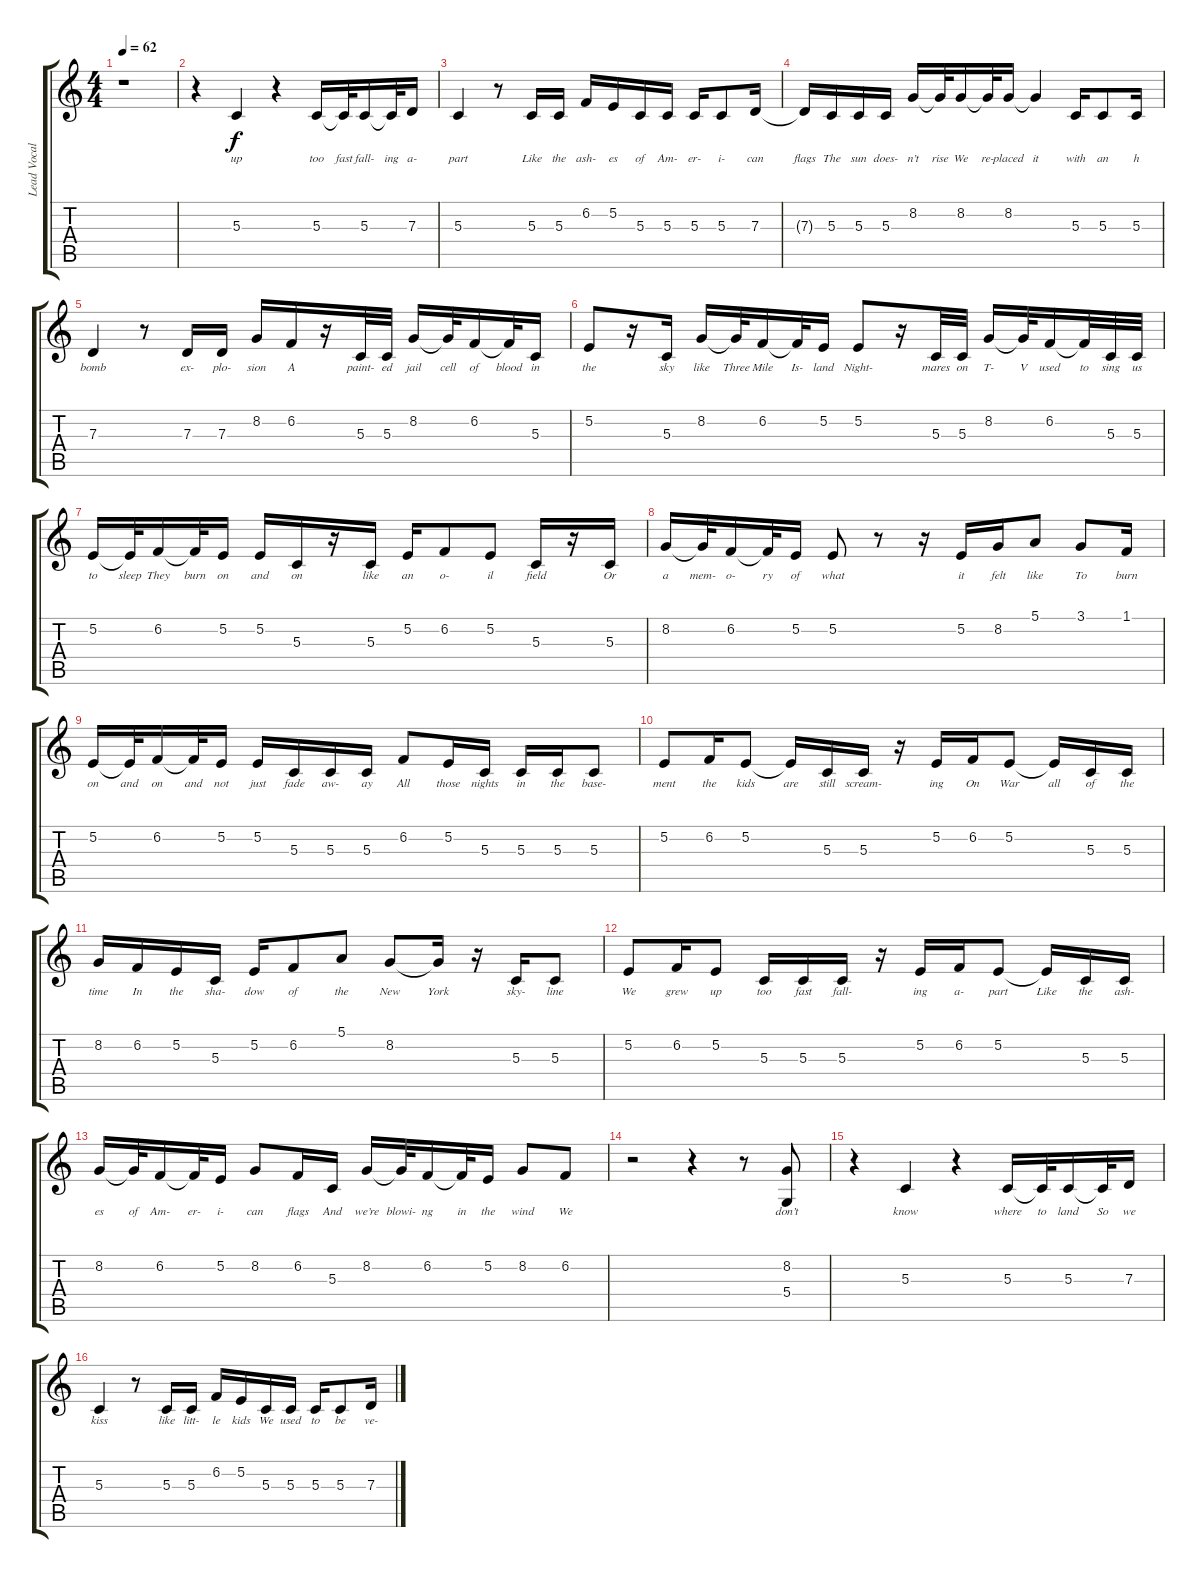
\track ("Lead Vocals" "Lead Vocal") {instrument lead6voice}
\staff {score tabs}
\tuning (E4 B3 G3 D3 A2 E2) {hide}
\ts (4 4)
\tempo 62
\clef g2
\ks c
r.1{dy f} |
r.4 5.3.4{lyrics (0 "up") lyrics (1 "") lyrics (2 "") lyrics (3 "") lyrics (4 "")} r.4 5.3.16{lyrics (0 "too") lyrics (1 "") lyrics (2 "") lyrics (3 "") lyrics (4 "")} 5.3{t}.32{lyrics (0 "fast") lyrics (1 "") lyrics (2 "") lyrics (3 "") lyrics (4 "")} 5.3.16{lyrics (0 "fall-") lyrics (1 "") lyrics (2 "") lyrics (3 "") lyrics (4 "")} 5.3{t}.32{lyrics (0 "ing") lyrics (1 "") lyrics (2 "") lyrics (3 "") lyrics (4 "")} 7.3.16{lyrics (0 "a-") lyrics (1 "") lyrics (2 "") lyrics (3 "") lyrics (4 "")} |
5.3.4{lyrics (0 "part") lyrics (1 "") lyrics (2 "") lyrics (3 "") lyrics (4 "")} r.8 5.3.16{lyrics (0 "Like") lyrics (1 "") lyrics (2 "") lyrics (3 "") lyrics (4 "")} 5.3.16{lyrics (0 "the") lyrics (1 "") lyrics (2 "") lyrics (3 "") lyrics (4 "")} 6.2.16{lyrics (0 "ash-") lyrics (1 "") lyrics (2 "") lyrics (3 "") lyrics (4 "")} 5.2.16{lyrics (0 "es") lyrics (1 "") lyrics (2 "") lyrics (3 "") lyrics (4 "")} 5.3.16{lyrics (0 "of") lyrics (1 "") lyrics (2 "") lyrics (3 "") lyrics (4 "")} 5.3.16{lyrics (0 "Am-") lyrics (1 "") lyrics (2 "") lyrics (3 "") lyrics (4 "")} 5.3.16{lyrics (0 "er-") lyrics (1 "") lyrics (2 "") lyrics (3 "") lyrics (4 "")} 5.3.8{lyrics (0 "i-") lyrics (1 "") lyrics (2 "") lyrics (3 "") lyrics (4 "")} 7.3.16{lyrics (0 "can") lyrics (1 "") lyrics (2 "") lyrics (3 "") lyrics (4 "")} |
7.3{t}.16{lyrics (0 "flags") lyrics (1 "") lyrics (2 "") lyrics (3 "") lyrics (4 "")} 5.3.16{lyrics (0 "The") lyrics (1 "") lyrics (2 "") lyrics (3 "") lyrics (4 "")} 5.3.16{lyrics (0 "sun") lyrics (1 "") lyrics (2 "") lyrics (3 "") lyrics (4 "")} 5.3.16{lyrics (0 "does-") lyrics (1 "") lyrics (2 "") lyrics (3 "") lyrics (4 "")} 8.2.16{lyrics (0 "n’t") lyrics (1 "") lyrics (2 "") lyrics (3 "") lyrics (4 "")} 8.2{t}.32{lyrics (0 "rise") lyrics (1 "") lyrics (2 "") lyrics (3 "") lyrics (4 "")} 8.2.16{lyrics (0 "We") lyrics (1 "") lyrics (2 "") lyrics (3 "") lyrics (4 "")} 8.2{t}.32{lyrics (0 "re-") lyrics (1 "") lyrics (2 "") lyrics (3 "") lyrics (4 "")} 8.2.16{lyrics (0 "placed") lyrics (1 "") lyrics (2 "") lyrics (3 "") lyrics (4 "")} 8.2{t}.4{lyrics (0 "it") lyrics (1 "") lyrics (2 "") lyrics (3 "") lyrics (4 "")} 5.3.16{lyrics (0 "with") lyrics (1 "") lyrics (2 "") lyrics (3 "") lyrics (4 "")} 5.3.8{lyrics (0 "an") lyrics (1 "") lyrics (2 "") lyrics (3 "") lyrics (4 "")} 5.3.16{lyrics (0 "h") lyrics (1 "") lyrics (2 "") lyrics (3 "") lyrics (4 "")} |
7.3.4{lyrics (0 "bomb") lyrics (1 "") lyrics (2 "") lyrics (3 "") lyrics (4 "")} r.8 7.3.16{lyrics (0 "ex-") lyrics (1 "") lyrics (2 "") lyrics (3 "") lyrics (4 "")} 7.3.16{lyrics (0 "plo-") lyrics (1 "") lyrics (2 "") lyrics (3 "") lyrics (4 "")} 8.2.16{lyrics (0 "sion") lyrics (1 "") lyrics (2 "") lyrics (3 "") lyrics (4 "")} 6.2.16{lyrics (0 "A") lyrics (1 "") lyrics (2 "") lyrics (3 "") lyrics (4 "")} r.16 5.3.32{lyrics (0 "paint-") lyrics (1 "") lyrics (2 "") lyrics (3 "") lyrics (4 "")} 5.3.32{lyrics (0 "ed") lyrics (1 "") lyrics (2 "") lyrics (3 "") lyrics (4 "")} 8.2.16{lyrics (0 "jail") lyrics (1 "") lyrics (2 "") lyrics (3 "") lyrics (4 "")} 8.2{t}.32{lyrics (0 "cell") lyrics (1 "") lyrics (2 "") lyrics (3 "") lyrics (4 "")} 6.2.16{lyrics (0 "of") lyrics (1 "") lyrics (2 "") lyrics (3 "") lyrics (4 "")} 6.2{t}.32{lyrics (0 "blood") lyrics (1 "") lyrics (2 "") lyrics (3 "") lyrics (4 "")} 5.3.16{lyrics (0 "in") lyrics (1 "") lyrics (2 "") lyrics (3 "") lyrics (4 "")} |
5.2.8{lyrics (0 "the") lyrics (1 "") lyrics (2 "") lyrics (3 "") lyrics (4 "")} r.16 5.3.16{lyrics (0 "sky") lyrics (1 "") lyrics (2 "") lyrics (3 "") lyrics (4 "")} 8.2.16{lyrics (0 "like") lyrics (1 "") lyrics (2 "") lyrics (3 "") lyrics (4 "")} 8.2{t}.32{lyrics (0 "Three") lyrics (1 "") lyrics (2 "") lyrics (3 "") lyrics (4 "")} 6.2.16{lyrics (0 "Mile") lyrics (1 "") lyrics (2 "") lyrics (3 "") lyrics (4 "")} 6.2{t}.32{lyrics (0 "Is-") lyrics (1 "") lyrics (2 "") lyrics (3 "") lyrics (4 "")} 5.2.16{lyrics (0 "land") lyrics (1 "") lyrics (2 "") lyrics (3 "") lyrics (4 "")} 5.2.8{lyrics (0 "Night-") lyrics (1 "") lyrics (2 "") lyrics (3 "") lyrics (4 "")} r.16 5.3.32{lyrics (0 "mares") lyrics (1 "") lyrics (2 "") lyrics (3 "") lyrics (4 "")} 5.3.32{lyrics (0 "on") lyrics (1 "") lyrics (2 "") lyrics (3 "") lyrics (4 "")} 8.2.16{lyrics (0 "T-") lyrics (1 "") lyrics (2 "") lyrics (3 "") lyrics (4 "")} 8.2{t}.32{lyrics (0 "V") lyrics (1 "") lyrics (2 "") lyrics (3 "") lyrics (4 "")} 6.2.16{lyrics (0 "used") lyrics (1 "") lyrics (2 "") lyrics (3 "") lyrics (4 "")} 6.2{t}.32{lyrics (0 "to") lyrics (1 "") lyrics (2 "") lyrics (3 "") lyrics (4 "")} 5.3.32{lyrics (0 "sing") lyrics (1 "") lyrics (2 "") lyrics (3 "") lyrics (4 "")} 5.3.32{lyrics (0 "us") lyrics (1 "") lyrics (2 "") lyrics (3 "") lyrics (4 "")} |
5.2.16{lyrics (0 "to") lyrics (1 "") lyrics (2 "") lyrics (3 "") lyrics (4 "")} 5.2{t}.32{lyrics (0 "sleep") lyrics (1 "") lyrics (2 "") lyrics (3 "") lyrics (4 "")} 6.2.16{lyrics (0 "They") lyrics (1 "") lyrics (2 "") lyrics (3 "") lyrics (4 "")} 6.2{t}.32{lyrics (0 "burn") lyrics (1 "") lyrics (2 "") lyrics (3 "") lyrics (4 "")} 5.2.16{lyrics (0 "on") lyrics (1 "") lyrics (2 "") lyrics (3 "") lyrics (4 "")} 5.2.16{lyrics (0 "and") lyrics (1 "") lyrics (2 "") lyrics (3 "") lyrics (4 "")} 5.3.16{lyrics (0 "on") lyrics (1 "") lyrics (2 "") lyrics (3 "") lyrics (4 "")} r.16 5.3.16{lyrics (0 "like") lyrics (1 "") lyrics (2 "") lyrics (3 "") lyrics (4 "")} 5.2.16{lyrics (0 "an") lyrics (1 "") lyrics (2 "") lyrics (3 "") lyrics (4 "")} 6.2.8{lyrics (0 "o-") lyrics (1 "") lyrics (2 "") lyrics (3 "") lyrics (4 "")} 5.2.8{lyrics (0 "il") lyrics (1 "") lyrics (2 "") lyrics (3 "") lyrics (4 "")} 5.3.16{lyrics (0 "field") lyrics (1 "") lyrics (2 "") lyrics (3 "") lyrics (4 "")} r.16 5.3.16{lyrics (0 "Or") lyrics (1 "") lyrics (2 "") lyrics (3 "") lyrics (4 "")} |
8.2.16{lyrics (0 "a") lyrics (1 "") lyrics (2 "") lyrics (3 "") lyrics (4 "")} 8.2{t}.32{lyrics (0 "mem-") lyrics (1 "") lyrics (2 "") lyrics (3 "") lyrics (4 "")} 6.2.16{lyrics (0 "o-") lyrics (1 "") lyrics (2 "") lyrics (3 "") lyrics (4 "")} 6.2{t}.32{lyrics (0 "ry") lyrics (1 "") lyrics (2 "") lyrics (3 "") lyrics (4 "")} 5.2.16{lyrics (0 "of") lyrics (1 "") lyrics (2 "") lyrics (3 "") lyrics (4 "")} 5.2.8{lyrics (0 "what") lyrics (1 "") lyrics (2 "") lyrics (3 "") lyrics (4 "")} r.8 r.16 5.2.16{lyrics (0 "it") lyrics (1 "") lyrics (2 "") lyrics (3 "") lyrics (4 "")} 8.2.16{lyrics (0 "felt") lyrics (1 "") lyrics (2 "") lyrics (3 "") lyrics (4 "")} 5.1.8{lyrics (0 "like") lyrics (1 "") lyrics (2 "") lyrics (3 "") lyrics (4 "")} 3.1.8{lyrics (0 "To") lyrics (1 "") lyrics (2 "") lyrics (3 "") lyrics (4 "")} 1.1.16{lyrics (0 "burn") lyrics (1 "") lyrics (2 "") lyrics (3 "") lyrics (4 "")} |
5.2.16{lyrics (0 "on") lyrics (1 "") lyrics (2 "") lyrics (3 "") lyrics (4 "")} 5.2{t}.32{lyrics (0 "and") lyrics (1 "") lyrics (2 "") lyrics (3 "") lyrics (4 "")} 6.2.16{lyrics (0 "on") lyrics (1 "") lyrics (2 "") lyrics (3 "") lyrics (4 "")} 6.2{t}.32{lyrics (0 "and") lyrics (1 "") lyrics (2 "") lyrics (3 "") lyrics (4 "")} 5.2.16{lyrics (0 "not") lyrics (1 "") lyrics (2 "") lyrics (3 "") lyrics (4 "")} 5.2.16{lyrics (0 "just") lyrics (1 "") lyrics (2 "") lyrics (3 "") lyrics (4 "")} 5.3.16{lyrics (0 "fade") lyrics (1 "") lyrics (2 "") lyrics (3 "") lyrics (4 "")} 5.3.16{lyrics (0 "aw-") lyrics (1 "") lyrics (2 "") lyrics (3 "") lyrics (4 "")} 5.3.16{lyrics (0 "ay") lyrics (1 "") lyrics (2 "") lyrics (3 "") lyrics (4 "")} 6.2.8{lyrics (0 "All") lyrics (1 "") lyrics (2 "") lyrics (3 "") lyrics (4 "")} 5.2.16{lyrics (0 "those") lyrics (1 "") lyrics (2 "") lyrics (3 "") lyrics (4 "")} 5.3.16{lyrics (0 "nights") lyrics (1 "") lyrics (2 "") lyrics (3 "") lyrics (4 "")} 5.3.16{lyrics (0 "in") lyrics (1 "") lyrics (2 "") lyrics (3 "") lyrics (4 "")} 5.3.16{lyrics (0 "the") lyrics (1 "") lyrics (2 "") lyrics (3 "") lyrics (4 "")} 5.3.8{lyrics (0 "base-") lyrics (1 "") lyrics (2 "") lyrics (3 "") lyrics (4 "")} |
5.2.8{lyrics (0 "ment") lyrics (1 "") lyrics (2 "") lyrics (3 "") lyrics (4 "")} 6.2.16{lyrics (0 "the") lyrics (1 "") lyrics (2 "") lyrics (3 "") lyrics (4 "")} 5.2.8{lyrics (0 "kids") lyrics (1 "") lyrics (2 "") lyrics (3 "") lyrics (4 "")} 5.2{t}.16{lyrics (0 "are") lyrics (1 "") lyrics (2 "") lyrics (3 "") lyrics (4 "")} 5.3.16{lyrics (0 "still") lyrics (1 "") lyrics (2 "") lyrics (3 "") lyrics (4 "")} 5.3.16{lyrics (0 "scream-") lyrics (1 "") lyrics (2 "") lyrics (3 "") lyrics (4 "")} r.16 5.2.16{lyrics (0 "ing") lyrics (1 "") lyrics (2 "") lyrics (3 "") lyrics (4 "")} 6.2.16{lyrics (0 "On") lyrics (1 "") lyrics (2 "") lyrics (3 "") lyrics (4 "")} 5.2.8{lyrics (0 "War") lyrics (1 "") lyrics (2 "") lyrics (3 "") lyrics (4 "")} 5.2{t}.16{lyrics (0 "all") lyrics (1 "") lyrics (2 "") lyrics (3 "") lyrics (4 "")} 5.3.16{lyrics (0 "of") lyrics (1 "") lyrics (2 "") lyrics (3 "") lyrics (4 "")} 5.3.16{lyrics (0 "the") lyrics (1 "") lyrics (2 "") lyrics (3 "") lyrics (4 "")} |
8.2.16{lyrics (0 "time") lyrics (1 "") lyrics (2 "") lyrics (3 "") lyrics (4 "")} 6.2.16{lyrics (0 "In") lyrics (1 "") lyrics (2 "") lyrics (3 "") lyrics (4 "")} 5.2.16{lyrics (0 "the") lyrics (1 "") lyrics (2 "") lyrics (3 "") lyrics (4 "")} 5.3.16{lyrics (0 "sha-") lyrics (1 "") lyrics (2 "") lyrics (3 "") lyrics (4 "")} 5.2.16{lyrics (0 "dow") lyrics (1 "") lyrics (2 "") lyrics (3 "") lyrics (4 "")} 6.2.8{lyrics (0 "of") lyrics (1 "") lyrics (2 "") lyrics (3 "") lyrics (4 "")} 5.1.8{lyrics (0 "the") lyrics (1 "") lyrics (2 "") lyrics (3 "") lyrics (4 "")} 8.2.8{lyrics (0 "New") lyrics (1 "") lyrics (2 "") lyrics (3 "") lyrics (4 "")} 8.2{t}.16{lyrics (0 "York") lyrics (1 "") lyrics (2 "") lyrics (3 "") lyrics (4 "")} r.16 5.3.16{lyrics (0 "sky-") lyrics (1 "") lyrics (2 "") lyrics (3 "") lyrics (4 "")} 5.3.8{lyrics (0 "line") lyrics (1 "") lyrics (2 "") lyrics (3 "") lyrics (4 "")} |
5.2.8{lyrics (0 "We") lyrics (1 "") lyrics (2 "") lyrics (3 "") lyrics (4 "")} 6.2.16{lyrics (0 "grew") lyrics (1 "") lyrics (2 "") lyrics (3 "") lyrics (4 "")} 5.2.8{lyrics (0 "up") lyrics (1 "") lyrics (2 "") lyrics (3 "") lyrics (4 "")} 5.3.16{lyrics (0 "too") lyrics (1 "") lyrics (2 "") lyrics (3 "") lyrics (4 "")} 5.3.16{lyrics (0 "fast") lyrics (1 "") lyrics (2 "") lyrics (3 "") lyrics (4 "")} 5.3.16{lyrics (0 "fall-") lyrics (1 "") lyrics (2 "") lyrics (3 "") lyrics (4 "")} r.16 5.2.16{lyrics (0 "ing") lyrics (1 "") lyrics (2 "") lyrics (3 "") lyrics (4 "")} 6.2.16{lyrics (0 "a-") lyrics (1 "") lyrics (2 "") lyrics (3 "") lyrics (4 "")} 5.2.8{lyrics (0 "part") lyrics (1 "") lyrics (2 "") lyrics (3 "") lyrics (4 "")} 5.2{t}.16{lyrics (0 "Like") lyrics (1 "") lyrics (2 "") lyrics (3 "") lyrics (4 "")} 5.3.16{lyrics (0 "the") lyrics (1 "") lyrics (2 "") lyrics (3 "") lyrics (4 "")} 5.3.16{lyrics (0 "ash-") lyrics (1 "") lyrics (2 "") lyrics (3 "") lyrics (4 "")} |
8.2.16{lyrics (0 "es") lyrics (1 "") lyrics (2 "") lyrics (3 "") lyrics (4 "")} 8.2{t}.32{lyrics (0 "of") lyrics (1 "") lyrics (2 "") lyrics (3 "") lyrics (4 "")} 6.2.16{lyrics (0 "Am-") lyrics (1 "") lyrics (2 "") lyrics (3 "") lyrics (4 "")} 6.2{t}.32{lyrics (0 "er-") lyrics (1 "") lyrics (2 "") lyrics (3 "") lyrics (4 "")} 5.2.16{lyrics (0 "i-") lyrics (1 "") lyrics (2 "") lyrics (3 "") lyrics (4 "")} 8.2.8{lyrics (0 "can") lyrics (1 "") lyrics (2 "") lyrics (3 "") lyrics (4 "")} 6.2.16{lyrics (0 "flags") lyrics (1 "") lyrics (2 "") lyrics (3 "") lyrics (4 "")} 5.3.16{lyrics (0 "And") lyrics (1 "") lyrics (2 "") lyrics (3 "") lyrics (4 "")} 8.2.16{lyrics (0 "we’re") lyrics (1 "") lyrics (2 "") lyrics (3 "") lyrics (4 "")} 8.2{t}.32{lyrics (0 "blowi-") lyrics (1 "") lyrics (2 "") lyrics (3 "") lyrics (4 "")} 6.2.16{lyrics (0 "ng") lyrics (1 "") lyrics (2 "") lyrics (3 "") lyrics (4 "")} 6.2{t}.32{lyrics (0 "in") lyrics (1 "") lyrics (2 "") lyrics (3 "") lyrics (4 "")} 5.2.16{lyrics (0 "the") lyrics (1 "") lyrics (2 "") lyrics (3 "") lyrics (4 "")} 8.2.8{lyrics (0 "wind") lyrics (1 "") lyrics (2 "") lyrics (3 "") lyrics (4 "")} 6.2.8{lyrics (0 "We") lyrics (1 "") lyrics (2 "") lyrics (3 "") lyrics (4 "")} |
r.2 r.4 r.8 (8.2 5.4).8{lyrics (0 "don’t") lyrics (1 "") lyrics (2 "") lyrics (3 "") lyrics (4 "")} |
r.4 5.3.4{lyrics (0 "know") lyrics (1 "") lyrics (2 "") lyrics (3 "") lyrics (4 "")} r.4 5.3.16{lyrics (0 "where") lyrics (1 "") lyrics (2 "") lyrics (3 "") lyrics (4 "")} 5.3{t}.32{lyrics (0 "to") lyrics (1 "") lyrics (2 "") lyrics (3 "") lyrics (4 "")} 5.3.16{lyrics (0 "land") lyrics (1 "") lyrics (2 "") lyrics (3 "") lyrics (4 "")} 5.3{t}.32{lyrics (0 "So") lyrics (1 "") lyrics (2 "") lyrics (3 "") lyrics (4 "")} 7.3.16{lyrics (0 "we") lyrics (1 "") lyrics (2 "") lyrics (3 "") lyrics (4 "")} |
5.3.4{lyrics (0 "kiss") lyrics (1 "") lyrics (2 "") lyrics (3 "") lyrics (4 "")} r.8 5.3.16{lyrics (0 "like") lyrics (1 "") lyrics (2 "") lyrics (3 "") lyrics (4 "")} 5.3.16{lyrics (0 "litt-") lyrics (1 "") lyrics (2 "") lyrics (3 "") lyrics (4 "")} 6.2.16{lyrics (0 "le") lyrics (1 "") lyrics (2 "") lyrics (3 "") lyrics (4 "")} 5.2.16{lyrics (0 "kids") lyrics (1 "") lyrics (2 "") lyrics (3 "") lyrics (4 "")} 5.3.16{lyrics (0 "We") lyrics (1 "") lyrics (2 "") lyrics (3 "") lyrics (4 "")} 5.3.16{lyrics (0 "used") lyrics (1 "") lyrics (2 "") lyrics (3 "") lyrics (4 "")} 5.3.16{lyrics (0 "to") lyrics (1 "") lyrics (2 "") lyrics (3 "") lyrics (4 "")} 5.3.8{lyrics (0 "be") lyrics (1 "") lyrics (2 "") lyrics (3 "") lyrics (4 "")} 7.3.16{lyrics (0 "ve-") lyrics (1 "") lyrics (2 "") lyrics (3 "") lyrics (4 "")}
